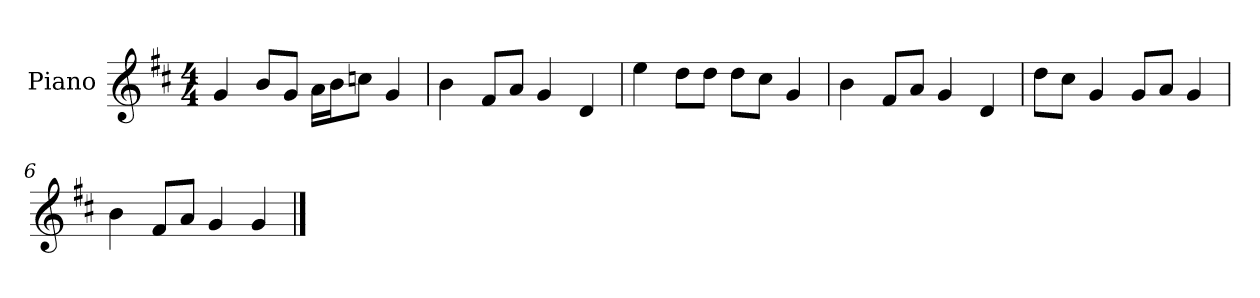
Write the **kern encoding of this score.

**kern
*part1
*staff1
*I"Piano
*I'P-no
*clefG2
*k[f#c#]
*M4/4
*MM90
=1
4g/
8b/L
8g/J
16a\LL
16b\J
8ccn\J
4g/
=2
4b\
8f#/L
8a/J
4g/
4d/
=3
4ee\
8dd\L
8dd\J
8dd\L
8cc#\J
4g/
=4
4b\
8f#/L
8a/J
4g/
4d/
=5
8dd\L
8cc#\J
4g/
8g/L
8a/J
4g/
=6
4b\
8f#/L
8a/J
4g/
4g/
==
*-
